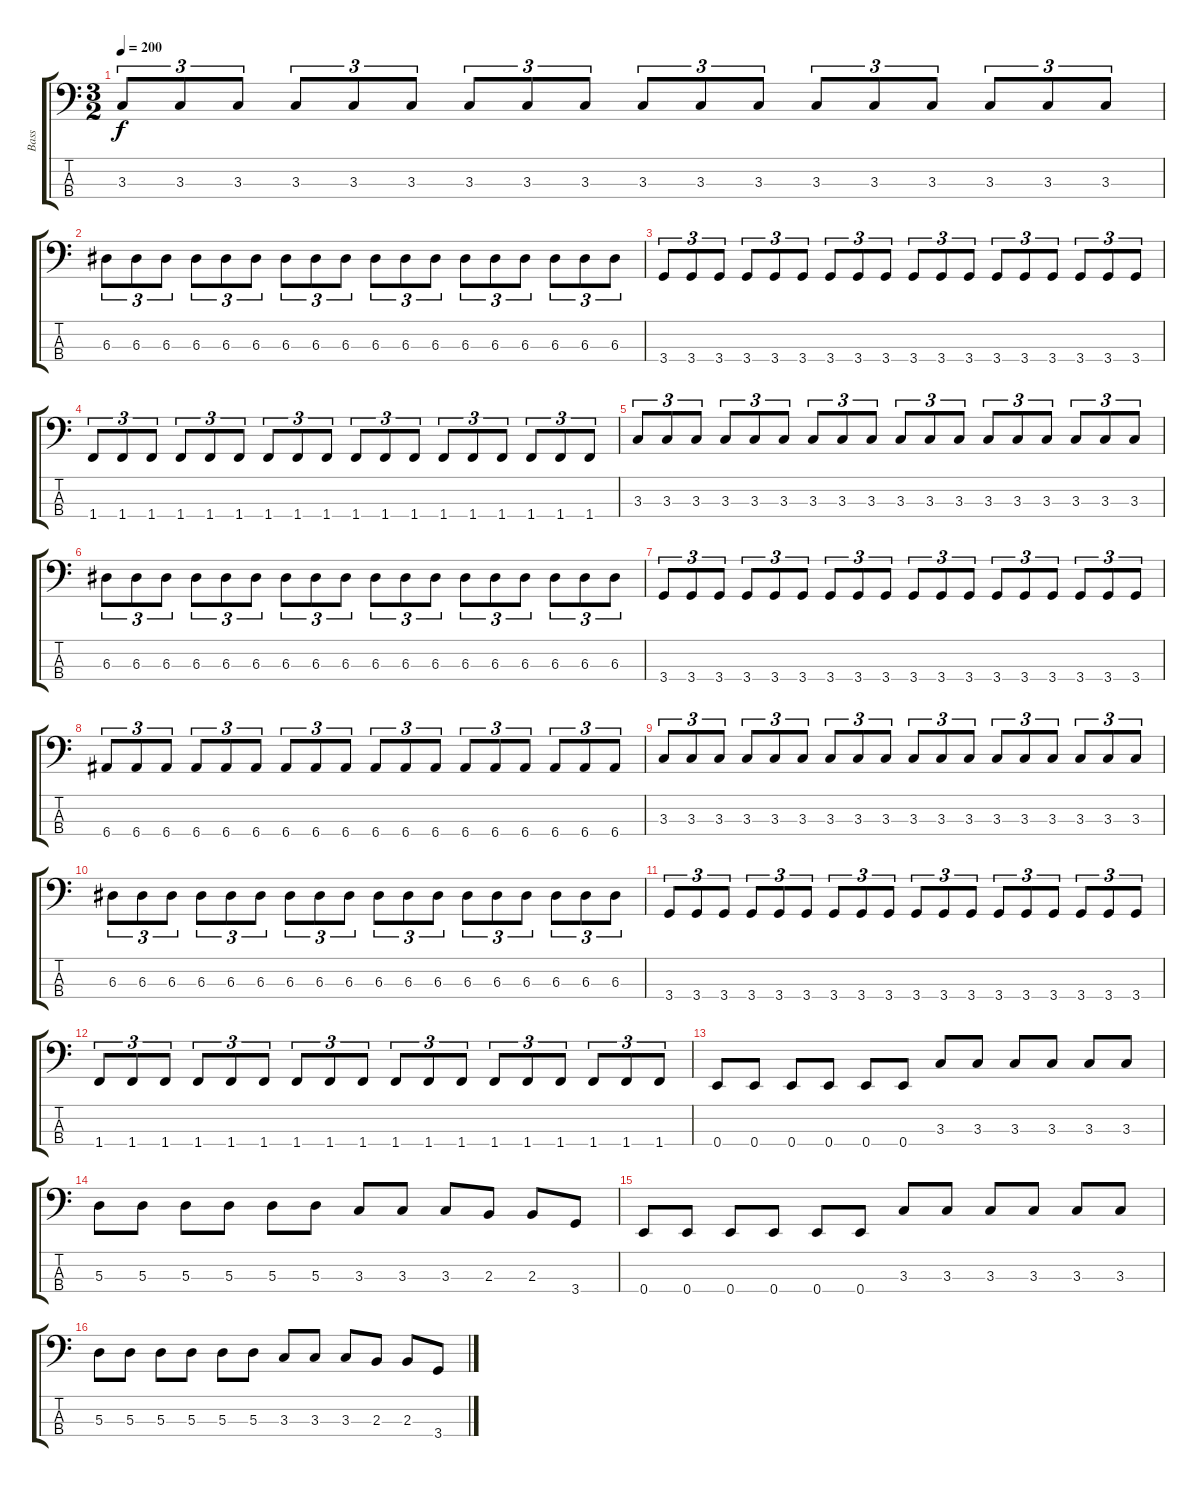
\track ("Bass" "Bass") {instrument electricbasspick}
\staff {score tabs}
\tuning (G2 D2 A1 E1) {hide}
\ts (3 2)
\tempo 200
\clef f4
\ks c
3.3.8{tu (3 2) dy f} 3.3.8{tu (3 2)} 3.3.8{tu (3 2)} 3.3.8{tu (3 2)} 3.3.8{tu (3 2)} 3.3.8{tu (3 2)} 3.3.8{tu (3 2)} 3.3.8{tu (3 2)} 3.3.8{tu (3 2)} 3.3.8{tu (3 2)} 3.3.8{tu (3 2)} 3.3.8{tu (3 2)} 3.3.8{tu (3 2)} 3.3.8{tu (3 2)} 3.3.8{tu (3 2)} 3.3.8{tu (3 2)} 3.3.8{tu (3 2)} 3.3.8{tu (3 2)} |
6.3.8{tu (3 2)} 6.3.8{tu (3 2)} 6.3.8{tu (3 2)} 6.3.8{tu (3 2)} 6.3.8{tu (3 2)} 6.3.8{tu (3 2)} 6.3.8{tu (3 2)} 6.3.8{tu (3 2)} 6.3.8{tu (3 2)} 6.3.8{tu (3 2)} 6.3.8{tu (3 2)} 6.3.8{tu (3 2)} 6.3.8{tu (3 2)} 6.3.8{tu (3 2)} 6.3.8{tu (3 2)} 6.3.8{tu (3 2)} 6.3.8{tu (3 2)} 6.3.8{tu (3 2)} |
3.4.8{tu (3 2)} 3.4.8{tu (3 2)} 3.4.8{tu (3 2)} 3.4.8{tu (3 2)} 3.4.8{tu (3 2)} 3.4.8{tu (3 2)} 3.4.8{tu (3 2)} 3.4.8{tu (3 2)} 3.4.8{tu (3 2)} 3.4.8{tu (3 2)} 3.4.8{tu (3 2)} 3.4.8{tu (3 2)} 3.4.8{tu (3 2)} 3.4.8{tu (3 2)} 3.4.8{tu (3 2)} 3.4.8{tu (3 2)} 3.4.8{tu (3 2)} 3.4.8{tu (3 2)} |
1.4.8{tu (3 2)} 1.4.8{tu (3 2)} 1.4.8{tu (3 2)} 1.4.8{tu (3 2)} 1.4.8{tu (3 2)} 1.4.8{tu (3 2)} 1.4.8{tu (3 2)} 1.4.8{tu (3 2)} 1.4.8{tu (3 2)} 1.4.8{tu (3 2)} 1.4.8{tu (3 2)} 1.4.8{tu (3 2)} 1.4.8{tu (3 2)} 1.4.8{tu (3 2)} 1.4.8{tu (3 2)} 1.4.8{tu (3 2)} 1.4.8{tu (3 2)} 1.4.8{tu (3 2)} |
3.3.8{tu (3 2)} 3.3.8{tu (3 2)} 3.3.8{tu (3 2)} 3.3.8{tu (3 2)} 3.3.8{tu (3 2)} 3.3.8{tu (3 2)} 3.3.8{tu (3 2)} 3.3.8{tu (3 2)} 3.3.8{tu (3 2)} 3.3.8{tu (3 2)} 3.3.8{tu (3 2)} 3.3.8{tu (3 2)} 3.3.8{tu (3 2)} 3.3.8{tu (3 2)} 3.3.8{tu (3 2)} 3.3.8{tu (3 2)} 3.3.8{tu (3 2)} 3.3.8{tu (3 2)} |
6.3.8{tu (3 2)} 6.3.8{tu (3 2)} 6.3.8{tu (3 2)} 6.3.8{tu (3 2)} 6.3.8{tu (3 2)} 6.3.8{tu (3 2)} 6.3.8{tu (3 2)} 6.3.8{tu (3 2)} 6.3.8{tu (3 2)} 6.3.8{tu (3 2)} 6.3.8{tu (3 2)} 6.3.8{tu (3 2)} 6.3.8{tu (3 2)} 6.3.8{tu (3 2)} 6.3.8{tu (3 2)} 6.3.8{tu (3 2)} 6.3.8{tu (3 2)} 6.3.8{tu (3 2)} |
3.4.8{tu (3 2)} 3.4.8{tu (3 2)} 3.4.8{tu (3 2)} 3.4.8{tu (3 2)} 3.4.8{tu (3 2)} 3.4.8{tu (3 2)} 3.4.8{tu (3 2)} 3.4.8{tu (3 2)} 3.4.8{tu (3 2)} 3.4.8{tu (3 2)} 3.4.8{tu (3 2)} 3.4.8{tu (3 2)} 3.4.8{tu (3 2)} 3.4.8{tu (3 2)} 3.4.8{tu (3 2)} 3.4.8{tu (3 2)} 3.4.8{tu (3 2)} 3.4.8{tu (3 2)} |
6.4.8{tu (3 2)} 6.4.8{tu (3 2)} 6.4.8{tu (3 2)} 6.4.8{tu (3 2)} 6.4.8{tu (3 2)} 6.4.8{tu (3 2)} 6.4.8{tu (3 2)} 6.4.8{tu (3 2)} 6.4.8{tu (3 2)} 6.4.8{tu (3 2)} 6.4.8{tu (3 2)} 6.4.8{tu (3 2)} 6.4.8{tu (3 2)} 6.4.8{tu (3 2)} 6.4.8{tu (3 2)} 6.4.8{tu (3 2)} 6.4.8{tu (3 2)} 6.4.8{tu (3 2)} |
3.3.8{tu (3 2)} 3.3.8{tu (3 2)} 3.3.8{tu (3 2)} 3.3.8{tu (3 2)} 3.3.8{tu (3 2)} 3.3.8{tu (3 2)} 3.3.8{tu (3 2)} 3.3.8{tu (3 2)} 3.3.8{tu (3 2)} 3.3.8{tu (3 2)} 3.3.8{tu (3 2)} 3.3.8{tu (3 2)} 3.3.8{tu (3 2)} 3.3.8{tu (3 2)} 3.3.8{tu (3 2)} 3.3.8{tu (3 2)} 3.3.8{tu (3 2)} 3.3.8{tu (3 2)} |
6.3.8{tu (3 2)} 6.3.8{tu (3 2)} 6.3.8{tu (3 2)} 6.3.8{tu (3 2)} 6.3.8{tu (3 2)} 6.3.8{tu (3 2)} 6.3.8{tu (3 2)} 6.3.8{tu (3 2)} 6.3.8{tu (3 2)} 6.3.8{tu (3 2)} 6.3.8{tu (3 2)} 6.3.8{tu (3 2)} 6.3.8{tu (3 2)} 6.3.8{tu (3 2)} 6.3.8{tu (3 2)} 6.3.8{tu (3 2)} 6.3.8{tu (3 2)} 6.3.8{tu (3 2)} |
3.4.8{tu (3 2)} 3.4.8{tu (3 2)} 3.4.8{tu (3 2)} 3.4.8{tu (3 2)} 3.4.8{tu (3 2)} 3.4.8{tu (3 2)} 3.4.8{tu (3 2)} 3.4.8{tu (3 2)} 3.4.8{tu (3 2)} 3.4.8{tu (3 2)} 3.4.8{tu (3 2)} 3.4.8{tu (3 2)} 3.4.8{tu (3 2)} 3.4.8{tu (3 2)} 3.4.8{tu (3 2)} 3.4.8{tu (3 2)} 3.4.8{tu (3 2)} 3.4.8{tu (3 2)} |
1.4.8{tu (3 2)} 1.4.8{tu (3 2)} 1.4.8{tu (3 2)} 1.4.8{tu (3 2)} 1.4.8{tu (3 2)} 1.4.8{tu (3 2)} 1.4.8{tu (3 2)} 1.4.8{tu (3 2)} 1.4.8{tu (3 2)} 1.4.8{tu (3 2)} 1.4.8{tu (3 2)} 1.4.8{tu (3 2)} 1.4.8{tu (3 2)} 1.4.8{tu (3 2)} 1.4.8{tu (3 2)} 1.4.8{tu (3 2)} 1.4.8{tu (3 2)} 1.4.8{tu (3 2)} |
0.4.8 0.4.8 0.4.8 0.4.8 0.4.8 0.4.8 3.3.8 3.3.8 3.3.8 3.3.8 3.3.8 3.3.8 |
5.3.8 5.3.8 5.3.8 5.3.8 5.3.8 5.3.8 3.3.8 3.3.8 3.3.8 2.3.8 2.3.8 3.4.8 |
0.4.8 0.4.8 0.4.8 0.4.8 0.4.8 0.4.8 3.3.8 3.3.8 3.3.8 3.3.8 3.3.8 3.3.8 |
5.3.8 5.3.8 5.3.8 5.3.8 5.3.8 5.3.8 3.3.8 3.3.8 3.3.8 2.3.8 2.3.8 3.4.8
